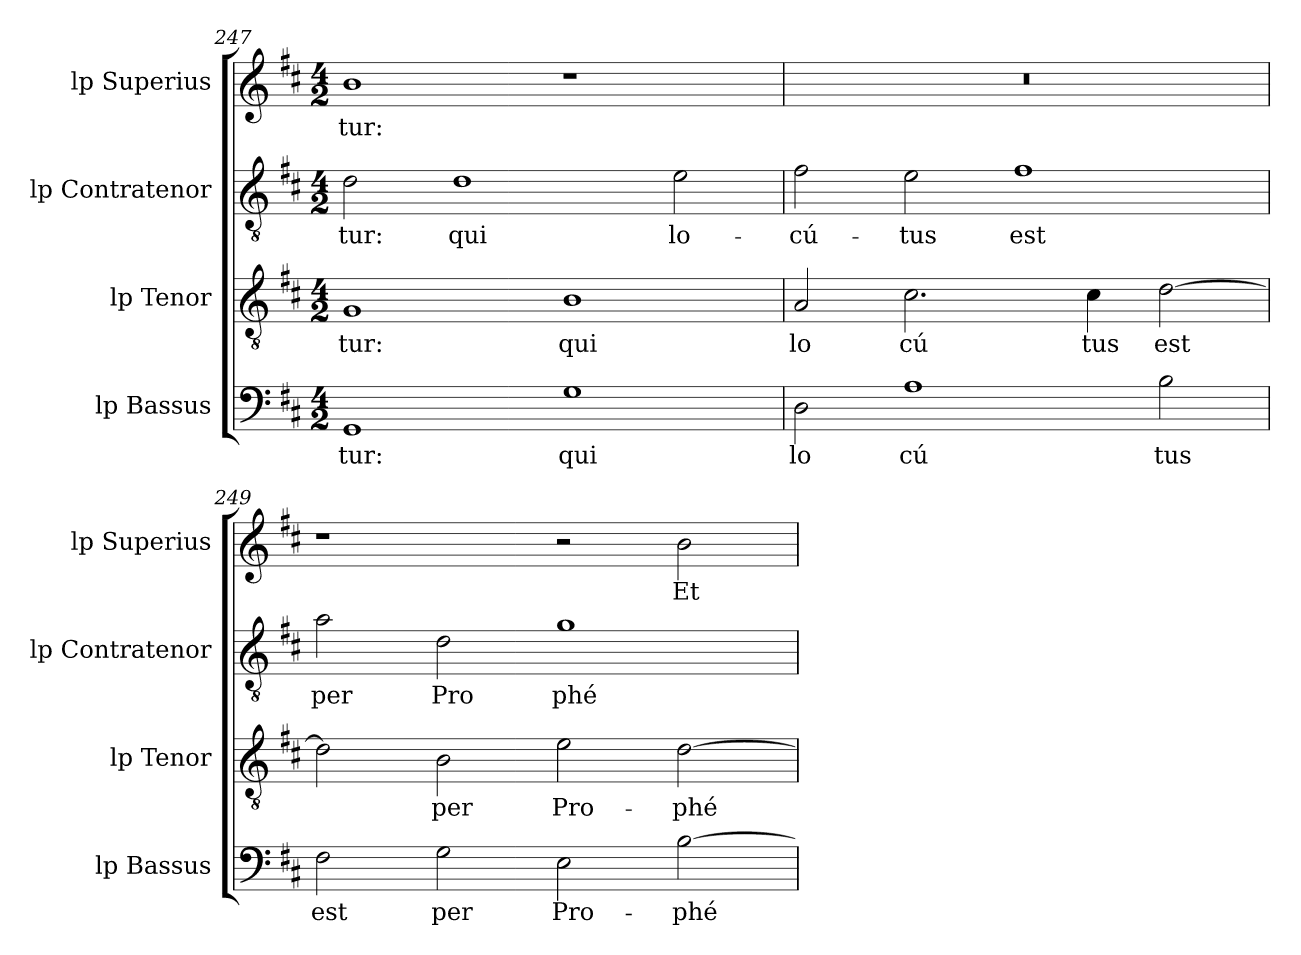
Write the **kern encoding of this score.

**kern	**text	**kern	**text	**kern	**text	**kern	**text
*part4	*part4	*part3	*part3	*part2	*part2	*part1	*part1
*staff4	*staff4	*staff3	*staff3	*staff2	*staff2	*staff1	*staff1
*I"lp Bassus	*	*I"lp Tenor	*	*I"lp Contratenor	*	*I"lp Superius	*
*I'lp Bassus	*	*I'lp Tenor	*	*I'lp Contratenor	*	*I'lp Superius	*
*clefF4	*	*clefGv2	*	*clefGv2	*	*clefG2	*
*k[f#c#]	*	*k[f#c#]	*	*k[f#c#]	*	*k[f#c#]	*
*D:	*	*D:	*	*D:	*	*D:	*
*M4/2	*	*M4/2	*	*M4/2	*	*M4/2	*
=247	=247	=247	=247	=247	=247	=247	=247
!	!LO:LY:b:cj	!	!LO:LY:b:cj	!	!LO:LY:b:cj	!	!LO:LY:b:cj
1GG	tur:	1G	tur:	2d\	-tur:	1b	tur:
!	!	!	!	!	!LO:LY:b:cj	!	!
.	.	.	.	1d	qui	.	.
!	!LO:LY:b:cj	!	!LO:LY:b:cj	!	!	!	!
1G	qui	1B	qui	.	.	1r	.
!	!	!	!	!	!LO:LY:b:cj	!	!
.	.	.	.	2e\	lo-	.	.
=248	=248	=248	=248	=248	=248	=248	=248
!	!LO:LY:b:cj	!	!LO:LY:b:cj	!	!LO:LY:b:cj	!	!
2D\	lo	2A/	lo	2f#\	-cú-	0r	.
!	!LO:LY:b:cj	!	!LO:LY:b:cj	!	!LO:LY:b:cj	!	!
1A	cú	2.c#\	cú	2e\	-tus	.	.
!	!	!	!	!	!LO:LY:b:cj	!	!
.	.	.	.	1f#	est	.	.
!	!	!	!LO:LY:b:cj	!	!	!	!
.	.	4c#\	tus	.	.	.	.
!	!LO:LY:b:cj	!	!LO:LY:b:cj	!	!	!	!
2B\	tus	[>2d\	est	.	.	.	.
!!LO:LB:g=z
=249	=249	=249	=249	=249	=249	=249	=249
!	!LO:LY:b:cj	!	!	!	!LO:LY:b:cj	!	!
2F#\	est	2d\]	.	2a\	per	1r	.
!	!LO:LY:b:cj	!	!LO:LY:b:cj	!	!LO:LY:b:cj	!	!
2G\	per	2B\	per	2d\	Pro	.	.
!	!LO:LY:b:cj	!	!LO:LY:b:cj	!	!LO:LY:b:cj	!	!
2E\	Pro-	2e\	Pro-	1g	phé	2r	.
!	!LO:LY:b:cj	!	!LO:LY:b:cj	!	!	!	!LO:LY:b:cj
[>2B\	-phé-	[>2d\	-phé-	.	.	2b\	Et
=	=	=	=	=	=	=	=
*-	*-	*-	*-	*-	*-	*-	*-
